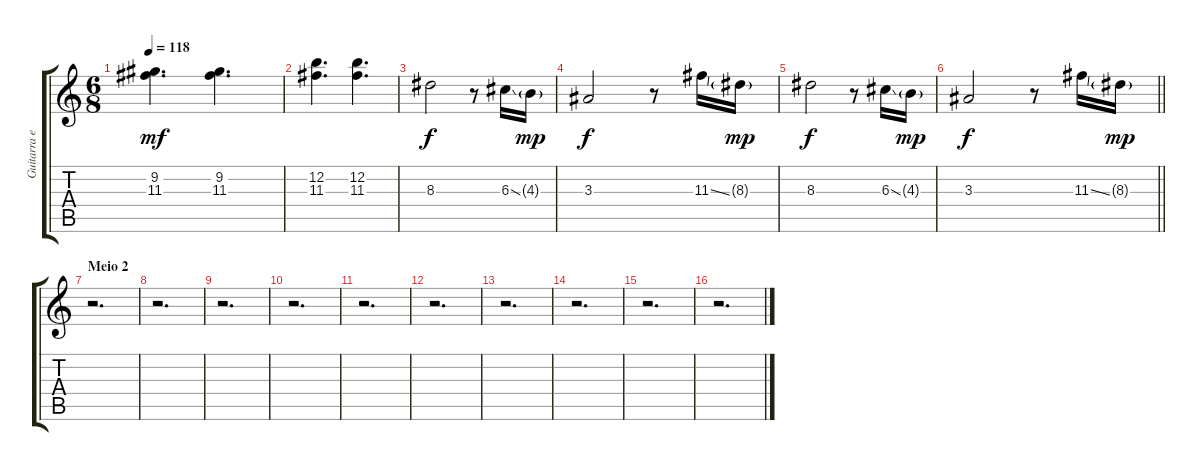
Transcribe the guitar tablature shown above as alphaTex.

\track ("Guitarra extra/pianinho" "Guitarra e") {instrument acousticguitarnylon}
\staff {score tabs}
\tuning (E4 B3 G3 D3 A2 E2) {hide}
\ts (6 8)
\tempo 118
\clef g2
\ks c
(9.2 11.3).4{d dy mf} (9.2 11.3).4{d} |
(12.2 11.3).4{d} (12.2 11.3).4{d} |
8.3.2{dy f} r.8 6.3{ss}.16 4.3{g}.16{dy mp} |
3.3.2{dy f} r.8 11.3{ss}.16 8.3{g}.16{dy mp} |
8.3.2{dy f} r.8 6.3{ss}.16 4.3{g}.16{dy mp} |
\barLineRight lightlight
3.3.2{dy f} r.8 11.3{ss}.16 8.3{g}.16{dy mp} |
\section ("" "Meio 2")
r.2{d} |
r.2{d} |
r.2{d} |
r.2{d} |
r.2{d} |
r.2{d} |
r.2{d} |
r.2{d} |
r.2{d} |
r.2{d}
